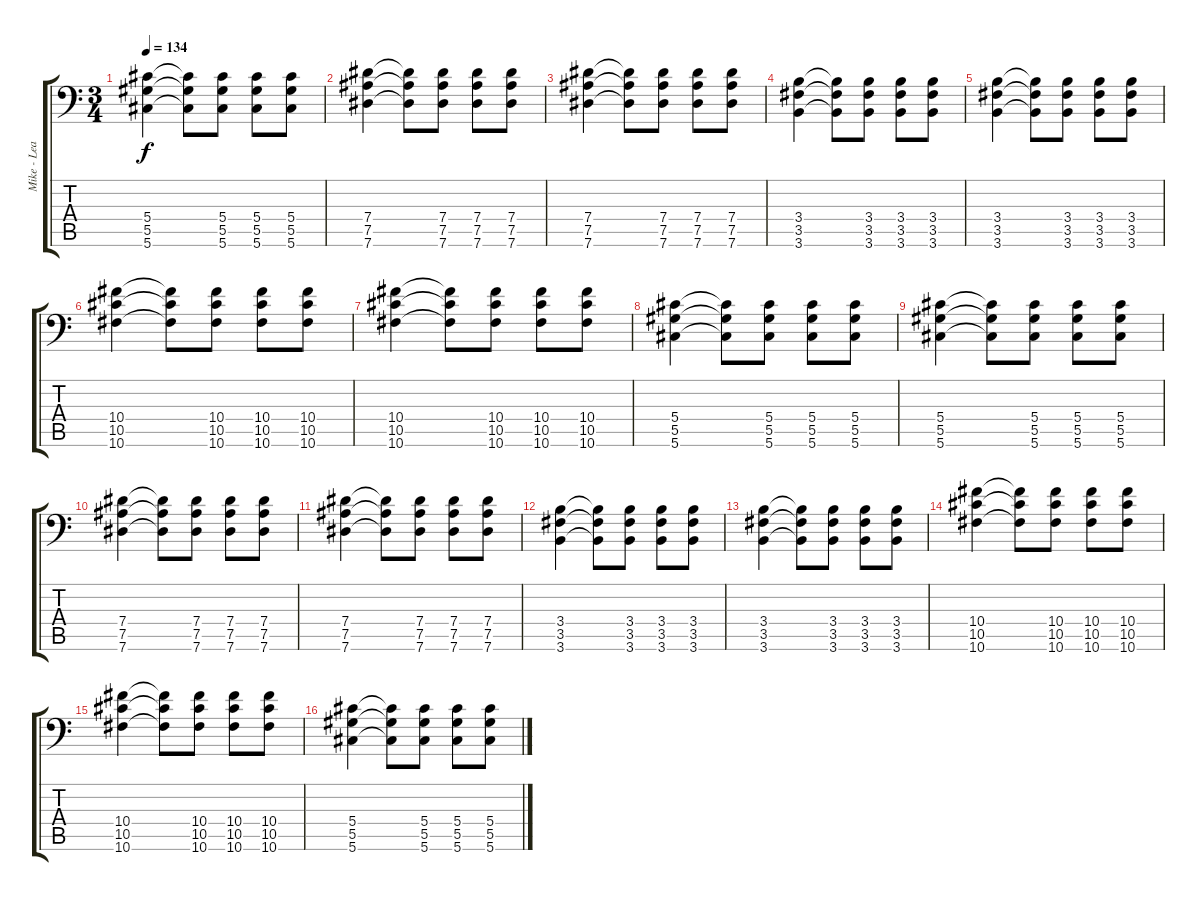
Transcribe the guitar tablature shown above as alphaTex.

\track ("Mike - Lead" "Mike - Lea") {instrument distortionguitar}
\staff {score tabs}
\tuning (Bb3 Gb3 Db3 Ab2 Eb2 Ab1) {hide}
\ts (3 4)
\tempo 134
\clef f4
\ks c
(5.4 5.5 5.6).4{dy f} (5.4{t} 5.5{t} 5.6{t}).8 (5.4 5.5 5.6).8 (5.4 5.5 5.6).8 (5.4 5.5 5.6).8 |
(7.4 7.5 7.6).4 (7.4{t} 7.5{t} 7.6{t}).8 (7.4 7.5 7.6).8 (7.4 7.5 7.6).8 (7.4 7.5 7.6).8 |
(7.4 7.5 7.6).4 (7.4{t} 7.5{t} 7.6{t}).8 (7.4 7.5 7.6).8 (7.4 7.5 7.6).8 (7.4 7.5 7.6).8 |
(3.4 3.5 3.6).4 (3.4{t} 3.5{t} 3.6{t}).8 (3.4 3.5 3.6).8 (3.4 3.5 3.6).8 (3.4 3.5 3.6).8 |
(3.4 3.5 3.6).4 (3.4{t} 3.5{t} 3.6{t}).8 (3.4 3.5 3.6).8 (3.4 3.5 3.6).8 (3.4 3.5 3.6).8 |
(10.4 10.5 10.6).4 (10.4{t} 10.5{t} 10.6{t}).8 (10.4 10.5 10.6).8 (10.4 10.5 10.6).8 (10.4 10.5 10.6).8 |
(10.4 10.5 10.6).4 (10.4{t} 10.5{t} 10.6{t}).8 (10.4 10.5 10.6).8 (10.4 10.5 10.6).8 (10.4 10.5 10.6).8 |
(5.4 5.5 5.6).4 (5.4{t} 5.5{t} 5.6{t}).8 (5.4 5.5 5.6).8 (5.4 5.5 5.6).8 (5.4 5.5 5.6).8 |
(5.4 5.5 5.6).4 (5.4{t} 5.5{t} 5.6{t}).8 (5.4 5.5 5.6).8 (5.4 5.5 5.6).8 (5.4 5.5 5.6).8 |
(7.4 7.5 7.6).4 (7.4{t} 7.5{t} 7.6{t}).8 (7.4 7.5 7.6).8 (7.4 7.5 7.6).8 (7.4 7.5 7.6).8 |
(7.4 7.5 7.6).4 (7.4{t} 7.5{t} 7.6{t}).8 (7.4 7.5 7.6).8 (7.4 7.5 7.6).8 (7.4 7.5 7.6).8 |
(3.4 3.5 3.6).4 (3.4{t} 3.5{t} 3.6{t}).8 (3.4 3.5 3.6).8 (3.4 3.5 3.6).8 (3.4 3.5 3.6).8 |
(3.4 3.5 3.6).4 (3.4{t} 3.5{t} 3.6{t}).8 (3.4 3.5 3.6).8 (3.4 3.5 3.6).8 (3.4 3.5 3.6).8 |
(10.4 10.5 10.6).4 (10.4{t} 10.5{t} 10.6{t}).8 (10.4 10.5 10.6).8 (10.4 10.5 10.6).8 (10.4 10.5 10.6).8 |
(10.4 10.5 10.6).4 (10.4{t} 10.5{t} 10.6{t}).8 (10.4 10.5 10.6).8 (10.4 10.5 10.6).8 (10.4 10.5 10.6).8 |
(5.4 5.5 5.6).4 (5.4{t} 5.5{t} 5.6{t}).8 (5.4 5.5 5.6).8 (5.4 5.5 5.6).8 (5.4 5.5 5.6).8
